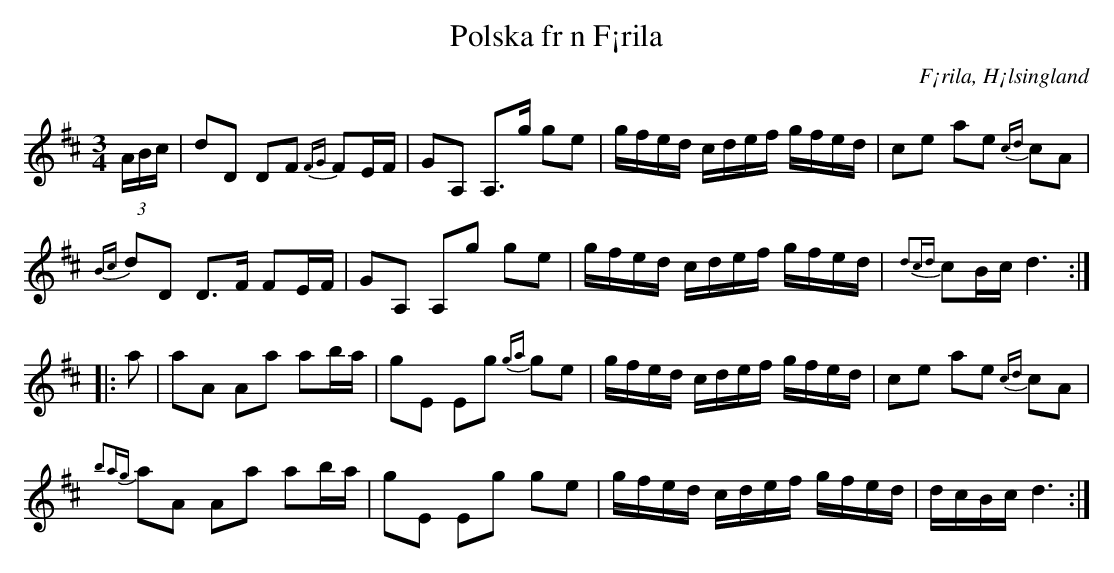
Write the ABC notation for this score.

X:1
T:Polska fr n F¡rila
O:F¡rila, H¡lsingland
M:3/4
L:1/16
U:t=turn
K:D
(3ABc | d2D2 D2F2 {F4/3G4/3}F2EF | G2A,2 A,2>g2 g2e2 | gfed cdef gfed | c2e2 a2e2 {cd}c2A2 |
{Bc}d2D2 D2>F2 F2EF | G2A,2 A,2g2 g2e2 | gfed cdef gfed | {d2c3/3d3/3}c2Bc d6 ::
a2 | a2A2 A2a2 a2ba | g2E2 E2g2 {g3/3a3/3}g2e2 | gfed cdef gfed | c2e2 a2e2 {cd}c2A2 |
{b2ag}a2A2 A2a2 a2ba | g2E2 E2g2 g2e2 | gfed cdef gfed | dcBc d6 :|
